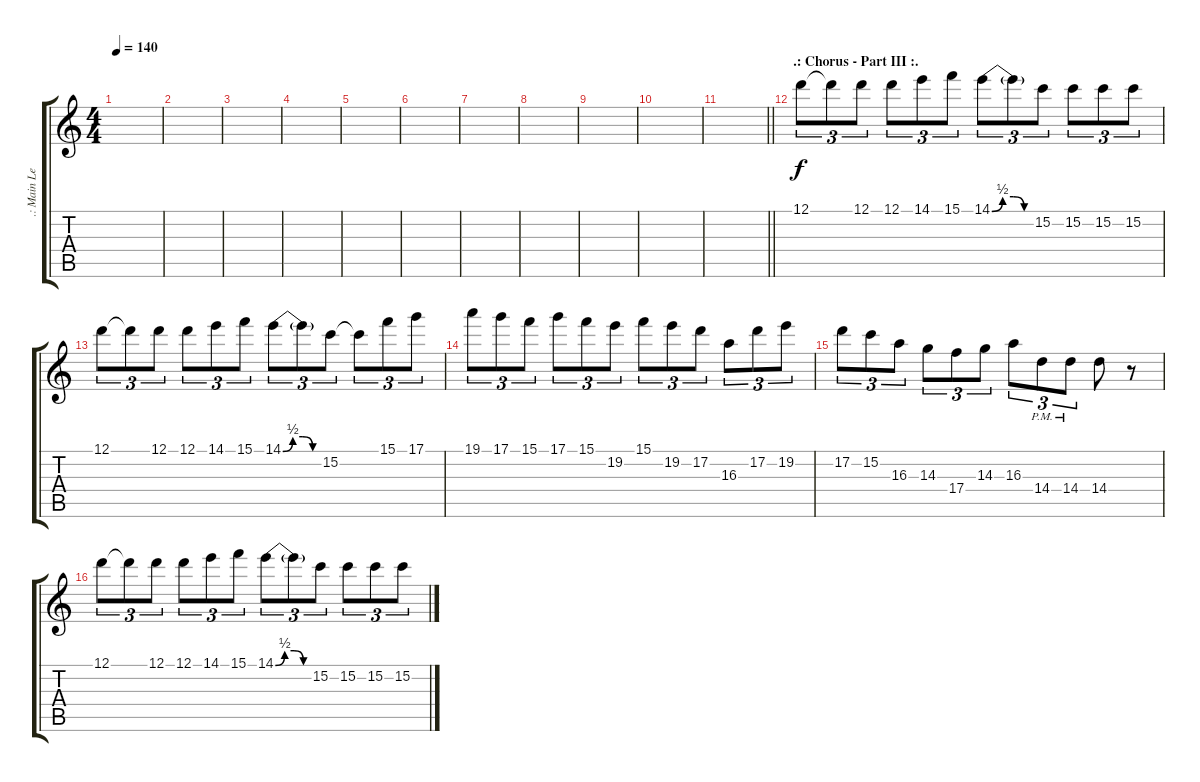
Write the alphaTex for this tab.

\track (".: Main Lead Guitar :." ".: Main Le") {instrument distortionguitar}
\staff {score tabs}
\tuning (D4 A3 F3 C3 G2 D2) {hide}
\ts (4 4)
\tempo 140
\clef g2
\ks c
|
|
|
|
|
|
|
|
|
|
\barLineRight lightlight
|
\section ("" ".: Chorus - Part III :.")
12.1.8{tu (3 2) balance 2} 12.1{t}.8{tu (3 2)} 12.1.8{tu (3 2)} 12.1.8{tu (3 2)} 14.1.8{tu (3 2)} 15.1.8{tu (3 2)} 14.1{be (custom 0 0 15 2 30 2 45 0 60 0)}.8{tu (3 2)} 14.1{t}.8{tu (3 2)} 15.2.8{tu (3 2)} 15.2.8{tu (3 2)} 15.2.8{tu (3 2)} 15.2.8{tu (3 2)} |
12.1.8{tu (3 2)} 12.1{t}.8{tu (3 2)} 12.1.8{tu (3 2)} 12.1.8{tu (3 2)} 14.1.8{tu (3 2)} 15.1.8{tu (3 2)} 14.1{be (custom 0 0 15 2 30 2 45 0 60 0)}.8{tu (3 2)} 14.1{t}.8{tu (3 2)} 15.2.8{tu (3 2)} 15.2{t}.8{tu (3 2)} 15.1.8{tu (3 2)} 17.1.8{tu (3 2)} |
19.1.8{tu (3 2)} 17.1.8{tu (3 2)} 15.1.8{tu (3 2)} 17.1.8{tu (3 2)} 15.1.8{tu (3 2)} 19.2.8{tu (3 2)} 15.1.8{tu (3 2)} 19.2.8{tu (3 2)} 17.2.8{tu (3 2)} 16.3.8{tu (3 2)} 17.2.8{tu (3 2)} 19.2.8{tu (3 2)} |
17.2.8{tu (3 2)} 15.2.8{tu (3 2)} 16.3.8{tu (3 2)} 14.3.8{tu (3 2)} 17.4.8{tu (3 2)} 14.3.8{tu (3 2)} 16.3.8{tu (3 2)} 14.4{pm}.8{tu (3 2)} 14.4{pm}.8{tu (3 2)} 14.4.8 r.8 |
12.1.8{tu (3 2)} 12.1{t}.8{tu (3 2)} 12.1.8{tu (3 2)} 12.1.8{tu (3 2)} 14.1.8{tu (3 2)} 15.1.8{tu (3 2)} 14.1{be (custom 0 0 15 2 30 2 45 0 60 0)}.8{tu (3 2)} 14.1{t}.8{tu (3 2)} 15.2.8{tu (3 2)} 15.2.8{tu (3 2)} 15.2.8{tu (3 2)} 15.2.8{tu (3 2)}
